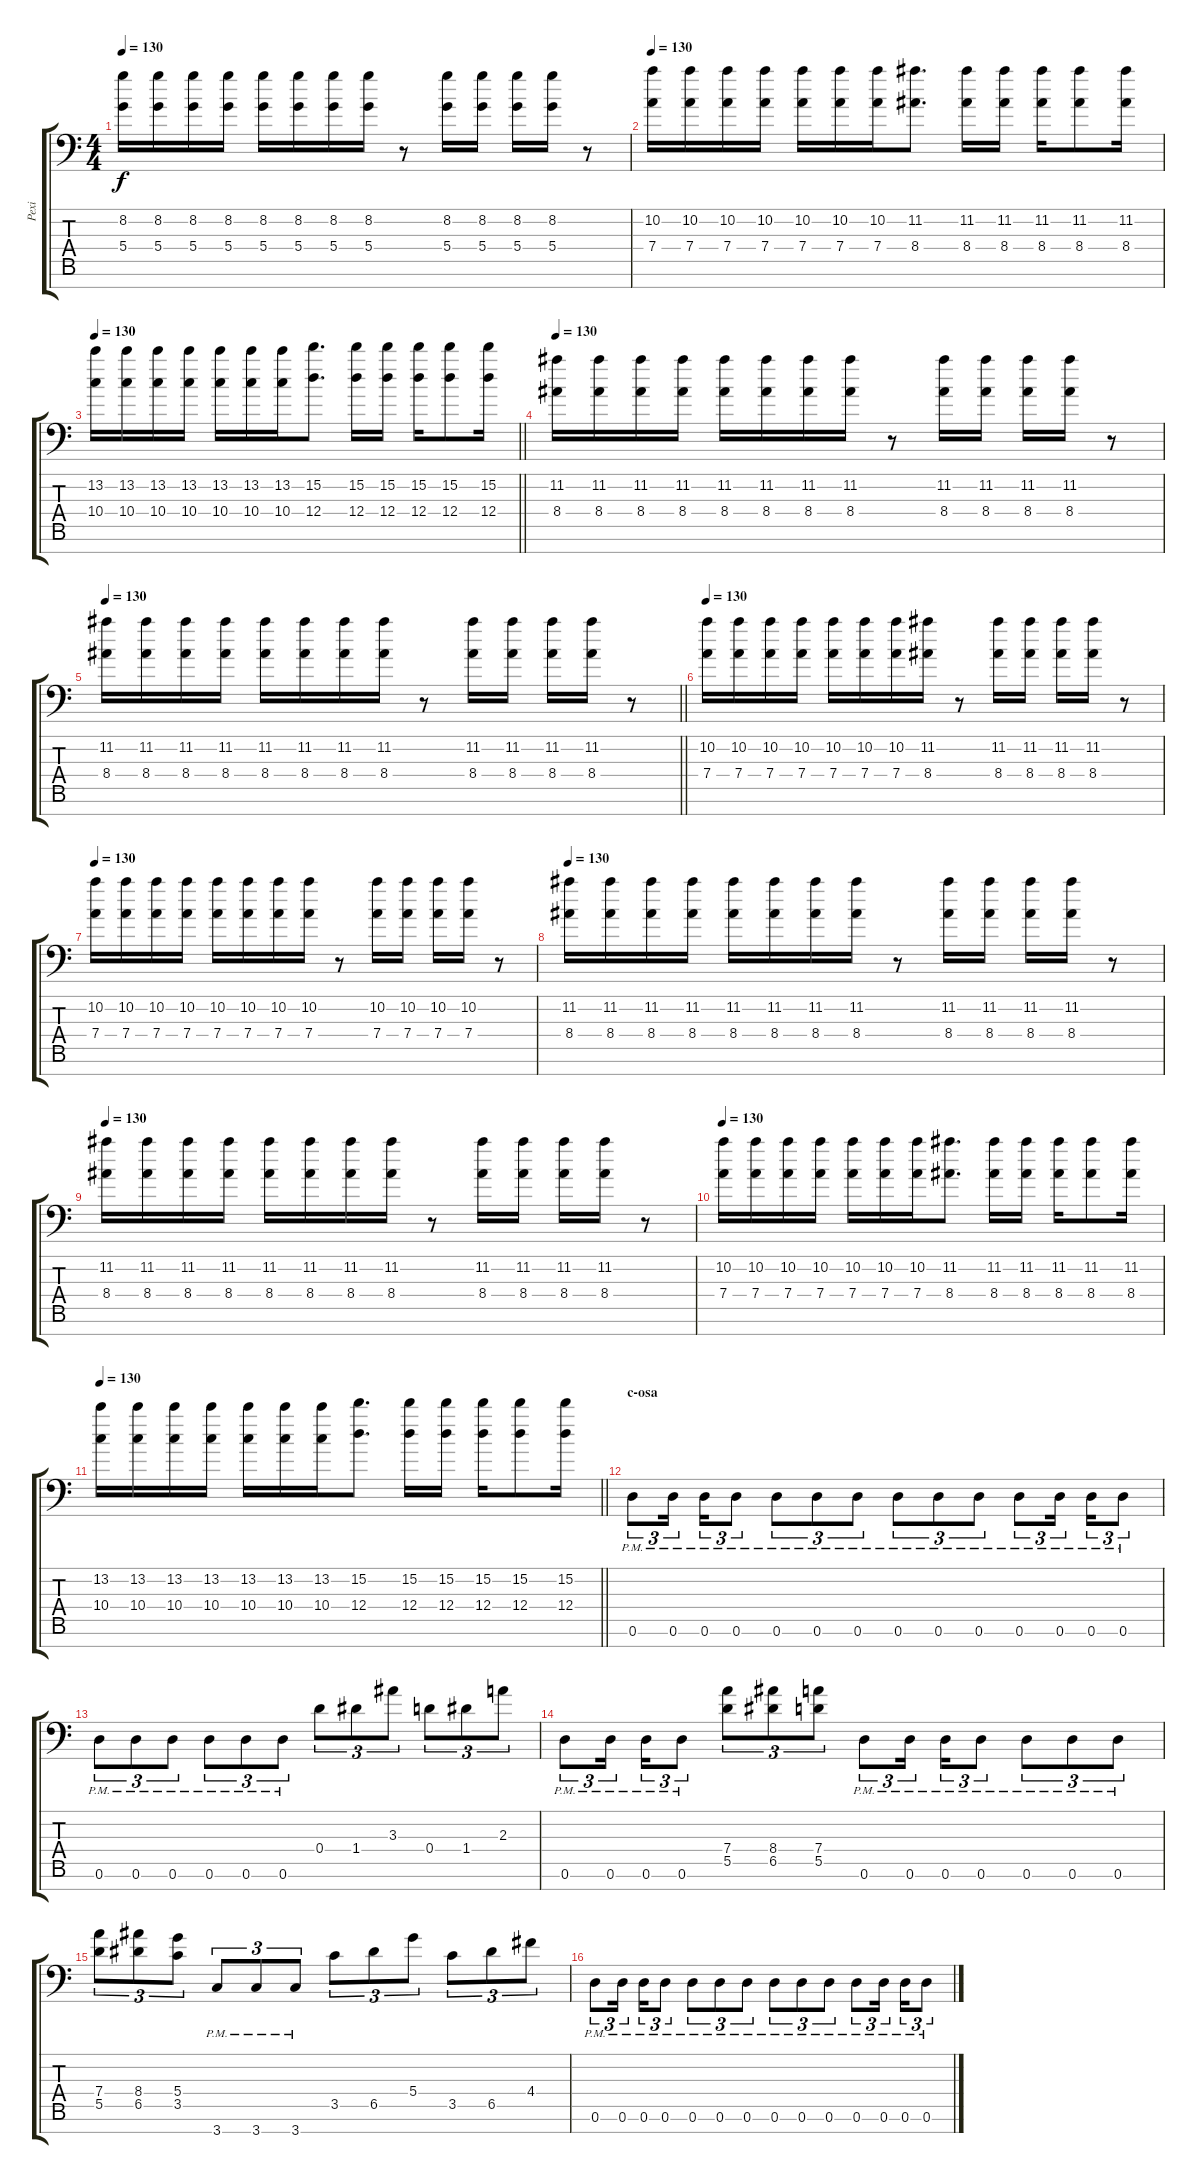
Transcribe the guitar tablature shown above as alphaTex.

\track ("Pexi" "Pexi") {instrument distortionguitar}
\staff {score tabs}
\tuning (E4 B3 G3 D3 A2 D2 A1) {hide}
\ts (4 4)
\tempo 130
\clef f4
\ks c
(8.2 5.4).16{dy f} (8.2 5.4).16 (8.2 5.4).16 (8.2 5.4).16 (8.2 5.4).16 (8.2 5.4).16 (8.2 5.4).16 (8.2 5.4).16 r.8 (8.2 5.4).16 (8.2 5.4).16 (8.2 5.4).16 (8.2 5.4).16 r.8 |
\tempo 130
(10.2 7.4).16 (10.2 7.4).16 (10.2 7.4).16 (10.2 7.4).16 (10.2 7.4).16 (10.2 7.4).16 (10.2 7.4).16 (11.2 8.4).8{d} (11.2 8.4).16 (11.2 8.4).16 (11.2 8.4).16 (11.2 8.4).8 (11.2 8.4).16 |
\tempo 130
\barLineRight lightlight
(13.2 10.4).16 (13.2 10.4).16 (13.2 10.4).16 (13.2 10.4).16 (13.2 10.4).16 (13.2 10.4).16 (13.2 10.4).16 (15.2 12.4).8{d} (15.2 12.4).16 (15.2 12.4).16 (15.2 12.4).16 (15.2 12.4).8 (15.2 12.4).16 |
\tempo 130
(11.2 8.4).16 (11.2 8.4).16 (11.2 8.4).16 (11.2 8.4).16 (11.2 8.4).16 (11.2 8.4).16 (11.2 8.4).16 (11.2 8.4).16 r.8 (11.2 8.4).16 (11.2 8.4).16 (11.2 8.4).16 (11.2 8.4).16 r.8 |
\tempo 130
\barLineRight lightlight
(11.2 8.4).16 (11.2 8.4).16 (11.2 8.4).16 (11.2 8.4).16 (11.2 8.4).16 (11.2 8.4).16 (11.2 8.4).16 (11.2 8.4).16 r.8 (11.2 8.4).16 (11.2 8.4).16 (11.2 8.4).16 (11.2 8.4).16 r.8 |
\section ("" "")
\tempo 130
(10.2 7.4).16 (10.2 7.4).16 (10.2 7.4).16 (10.2 7.4).16 (10.2 7.4).16 (10.2 7.4).16 (10.2 7.4).16 (11.2 8.4).16 r.8 (11.2 8.4).16 (11.2 8.4).16 (11.2 8.4).16 (11.2 8.4).16 r.8 |
\tempo 130
(10.2 7.4).16 (10.2 7.4).16 (10.2 7.4).16 (10.2 7.4).16 (10.2 7.4).16 (10.2 7.4).16 (10.2 7.4).16 (10.2 7.4).16 r.8 (10.2 7.4).16 (10.2 7.4).16 (10.2 7.4).16 (10.2 7.4).16 r.8 |
\tempo 130
(11.2 8.4).16 (11.2 8.4).16 (11.2 8.4).16 (11.2 8.4).16 (11.2 8.4).16 (11.2 8.4).16 (11.2 8.4).16 (11.2 8.4).16 r.8 (11.2 8.4).16 (11.2 8.4).16 (11.2 8.4).16 (11.2 8.4).16 r.8 |
\tempo 130
(11.2 8.4).16 (11.2 8.4).16 (11.2 8.4).16 (11.2 8.4).16 (11.2 8.4).16 (11.2 8.4).16 (11.2 8.4).16 (11.2 8.4).16 r.8 (11.2 8.4).16 (11.2 8.4).16 (11.2 8.4).16 (11.2 8.4).16 r.8 |
\tempo 130
(10.2 7.4).16 (10.2 7.4).16 (10.2 7.4).16 (10.2 7.4).16 (10.2 7.4).16 (10.2 7.4).16 (10.2 7.4).16 (11.2 8.4).8{d} (11.2 8.4).16 (11.2 8.4).16 (11.2 8.4).16 (11.2 8.4).8 (11.2 8.4).16 |
\tempo 130
\barLineRight lightlight
(13.2 10.4).16 (13.2 10.4).16 (13.2 10.4).16 (13.2 10.4).16 (13.2 10.4).16 (13.2 10.4).16 (13.2 10.4).16 (15.2 12.4).8{d} (15.2 12.4).16 (15.2 12.4).16 (15.2 12.4).16 (15.2 12.4).8 (15.2 12.4).16 |
\section ("" "c-osa")
0.6{pm}.8{tu (3 2)} 0.6{pm}.16{tu (3 2)} 0.6{pm}.16{tu (3 2)} 0.6{pm}.8{tu (3 2)} 0.6{pm}.8{tu (3 2)} 0.6{pm}.8{tu (3 2)} 0.6{pm}.8{tu (3 2)} 0.6{pm}.8{tu (3 2)} 0.6{pm}.8{tu (3 2)} 0.6{pm}.8{tu (3 2)} 0.6{pm}.8{tu (3 2)} 0.6{pm}.16{tu (3 2)} 0.6{pm}.16{tu (3 2)} 0.6{pm}.8{tu (3 2)} |
0.6{pm}.8{tu (3 2)} 0.6{pm}.8{tu (3 2)} 0.6{pm}.8{tu (3 2)} 0.6{pm}.8{tu (3 2)} 0.6{pm}.8{tu (3 2)} 0.6{pm}.8{tu (3 2)} 0.4.8{tu (3 2)} 1.4.8{tu (3 2)} 3.3.8{tu (3 2)} 0.4.8{tu (3 2)} 1.4.8{tu (3 2)} 2.3.8{tu (3 2)} |
0.6{pm}.8{tu (3 2)} 0.6{pm}.16{tu (3 2)} 0.6{pm}.16{tu (3 2)} 0.6{pm}.8{tu (3 2)} (7.4 5.5).8{tu (3 2)} (8.4 6.5).8{tu (3 2)} (7.4 5.5).8{tu (3 2)} 0.6{pm}.8{tu (3 2)} 0.6{pm}.16{tu (3 2)} 0.6{pm}.16{tu (3 2)} 0.6{pm}.8{tu (3 2)} 0.6{pm}.8{tu (3 2)} 0.6{pm}.8{tu (3 2)} 0.6{pm}.8{tu (3 2)} |
(7.4 5.5).8{tu (3 2)} (8.4 6.5).8{tu (3 2)} (5.4 3.5).8{tu (3 2)} 3.7{pm}.8{tu (3 2)} 3.7{pm}.8{tu (3 2)} 3.7{pm}.8{tu (3 2)} 3.5.8{tu (3 2)} 6.5.8{tu (3 2)} 5.4.8{tu (3 2)} 3.5.8{tu (3 2)} 6.5.8{tu (3 2)} 4.4.8{tu (3 2)} |
0.6{pm}.8{tu (3 2)} 0.6{pm}.16{tu (3 2)} 0.6{pm}.16{tu (3 2)} 0.6{pm}.8{tu (3 2)} 0.6{pm}.8{tu (3 2)} 0.6{pm}.8{tu (3 2)} 0.6{pm}.8{tu (3 2)} 0.6{pm}.8{tu (3 2)} 0.6{pm}.8{tu (3 2)} 0.6{pm}.8{tu (3 2)} 0.6{pm}.8{tu (3 2)} 0.6{pm}.16{tu (3 2)} 0.6{pm}.16{tu (3 2)} 0.6{pm}.8{tu (3 2)}
